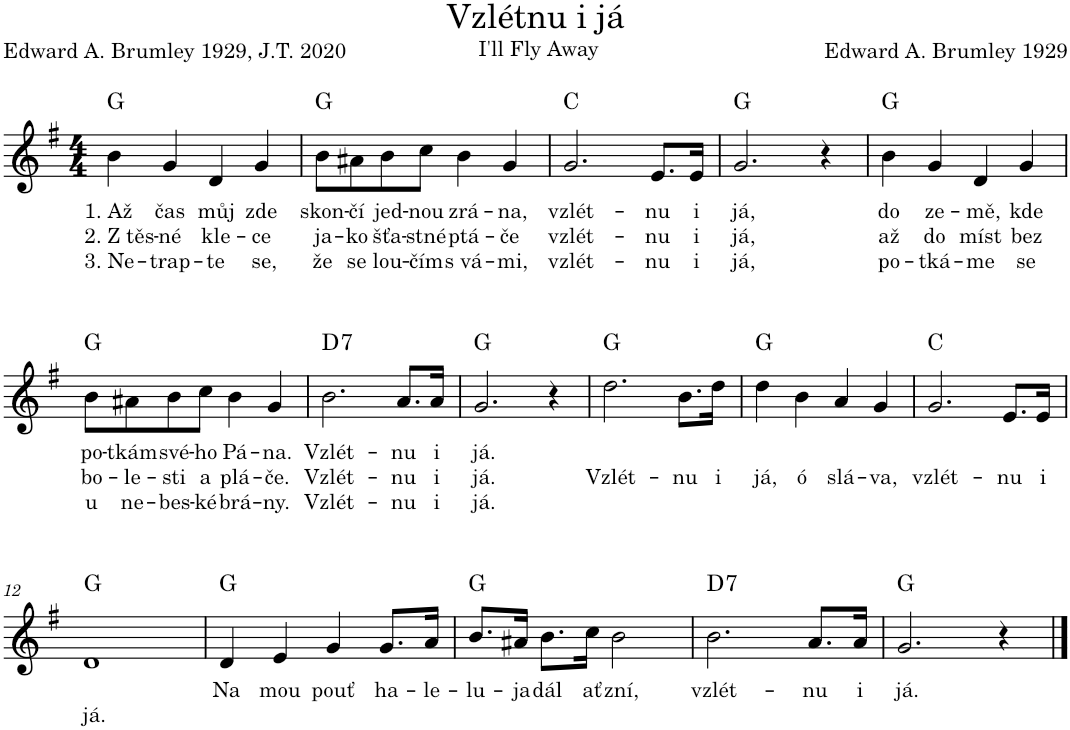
**kern	**text	**text	**text	**harte
*part1	*part1	*part1	*part1	*part1
*staff1	*staff1	*staff1	*staff1	*
*I"Piano	*	*	*	*
*I'Pno.	*	*	*	*
*clefG2	*	*	*	*
*k[f#]	*	*	*	*
*M4/4	*	*	*	*
=1	=1	=1	=1	=1
!	!LO:LY:b	!LO:LY:b	!LO:LY:b	!
4b\	1. Až	2. Z těs-	3. Ne-	G:maj
!	!LO:LY:b	!LO:LY:b	!LO:LY:b	!
4g/	čas	-né	-trap-	.
!	!LO:LY:b	!LO:LY:b	!LO:LY:b	!
4d/	můj	kle-	-te	.
!	!LO:LY:b	!LO:LY:b	!LO:LY:b	!
4g/	zde	-ce	se,	.
=2	=2	=2	=2	=2
!	!LO:LY:b	!LO:LY:b	!LO:LY:b	!
8b\L	skon-	ja-	že	G:maj
!	!LO:LY:b	!LO:LY:b	!LO:LY:b	!
8a#X\	-čí	-ko	se	.
!	!LO:LY:b	!LO:LY:b	!LO:LY:b	!
8b\	jed-	šťa-	lou-	.
!	!LO:LY:b	!LO:LY:b	!LO:LY:b	!
8cc\J	-nou	-stné	-čím	.
!	!LO:LY:b	!LO:LY:b	!LO:LY:b	!
4b\	zrá-	ptá-	s vá-	.
!	!LO:LY:b	!LO:LY:b	!LO:LY:b	!
4g/	-na,	-če	-mi,	.
=3	=3	=3	=3	=3
!	!LO:LY:b	!LO:LY:b	!LO:LY:b	!
2.g/	vzlét-	vzlét-	vzlét-	C:maj
!	!LO:LY:b	!LO:LY:b	!LO:LY:b	!
8.e/L	-nu	-nu	-nu	.
!	!LO:LY:b	!LO:LY:b	!LO:LY:b	!
16e/Jk	i	i	i	.
=4	=4	=4	=4	=4
!	!LO:LY:b	!LO:LY:b	!LO:LY:b	!
2.g/	já,	já,	já,	G:maj
4r	.	.	.	.
=5	=5	=5	=5	=5
!	!LO:LY:b	!LO:LY:b	!LO:LY:b	!
4b\	do	až	po-	G:maj
!	!LO:LY:b	!LO:LY:b	!LO:LY:b	!
4g/	ze-	do	-tká-	.
!	!LO:LY:b	!LO:LY:b	!LO:LY:b	!
4d/	-mě,	míst	-me	.
!	!LO:LY:b	!LO:LY:b	!LO:LY:b	!
4g/	kde	bez	se	.
!!LO:LB:g=z
=6	=6	=6	=6	=6
!	!LO:LY:b	!LO:LY:b	!LO:LY:b	!
8b\L	po-	bo-	u	G:maj
!	!LO:LY:b	!LO:LY:b	!LO:LY:b	!
8a#X\	-tkám	-le-	ne-	.
!	!LO:LY:b	!LO:LY:b	!LO:LY:b	!
8b\	své-	-sti	-bes-	.
!	!LO:LY:b	!LO:LY:b	!LO:LY:b	!
8cc\J	-ho	a	-ké	.
!	!LO:LY:b	!LO:LY:b	!LO:LY:b	!
4b\	Pá-	plá-	brá-	.
!	!LO:LY:b	!LO:LY:b	!LO:LY:b	!
4g/	-na.	-če.	-ny.	.
=7	=7	=7	=7	=7
!	!LO:LY:b	!LO:LY:b	!LO:LY:b	!LO:H:kt=7
2.b\	Vzlét-	Vzlét-	Vzlét-	D:7
!	!LO:LY:b	!LO:LY:b	!LO:LY:b	!
8.a/L	-nu	-nu	-nu	.
!	!LO:LY:b	!LO:LY:b	!LO:LY:b	!
16a/Jk	i	i	i	.
=8	=8	=8	=8	=8
!	!LO:LY:b	!LO:LY:b	!LO:LY:b	!
2.g/	já.	já.	já.	G:maj
4r	.	.	.	.
=9	=9	=9	=9	=9
!	!	!LO:LY:b	!	!
2.dd\	.	Vzlét-	.	G:maj
!	!	!LO:LY:b	!	!
8.b\L	.	-nu	.	.
!	!	!LO:LY:b	!	!
16dd\Jk	.	i	.	.
=10	=10	=10	=10	=10
!	!	!LO:LY:b	!	!
4dd\	.	já,	.	G:maj
!	!	!LO:LY:b	!	!
4b\	.	ó	.	.
!	!	!LO:LY:b	!	!
4a/	.	slá-	.	.
!	!	!LO:LY:b	!	!
4g/	.	-va,	.	.
=11	=11	=11	=11	=11
!	!	!LO:LY:b	!	!
2.g/	.	vzlét-	.	C:maj
!	!	!LO:LY:b	!	!
8.e/L	.	-nu	.	.
!	!	!LO:LY:b	!	!
16e/Jk	.	i	.	.
!!LO:LB:g=z
=12	=12	=12	=12	=12
!	!	!LO:LY:b	!	!
1d	.	já.	.	G:maj
=13	=13	=13	=13	=13
!	!LO:LY:b	!	!	!
4d/	Na	.	.	G:maj
!	!LO:LY:b	!	!	!
4e/	mou	.	.	.
!	!LO:LY:b	!	!	!
4g/	pouť	.	.	.
!	!LO:LY:b	!	!	!
8.g/L	ha-	.	.	.
!	!LO:LY:b	!	!	!
16a/Jk	-le-	.	.	.
=14	=14	=14	=14	=14
!	!LO:LY:b	!	!	!
8.b/L	-lu-	.	.	G:maj
!	!LO:LY:b	!	!	!
16a#X/Jk	-ja	.	.	.
!	!LO:LY:b	!	!	!
8.b\L	dál	.	.	.
!	!LO:LY:b	!	!	!
16cc\Jk	ať	.	.	.
!	!LO:LY:b	!	!	!
2b\	zní,	.	.	.
=15	=15	=15	=15	=15
!	!LO:LY:b	!	!	!LO:H:kt=7
2.b\	vzlét-	.	.	D:7
!	!LO:LY:b	!	!	!
8.a/L	-nu	.	.	.
!	!LO:LY:b	!	!	!
16a/Jk	i	.	.	.
=16	=16	=16	=16	=16
!	!LO:LY:b	!	!	!
2.g/	já.	.	.	G:maj
4r	.	.	.	.
==	==	==	==	==
*-	*-	*-	*-	*-
